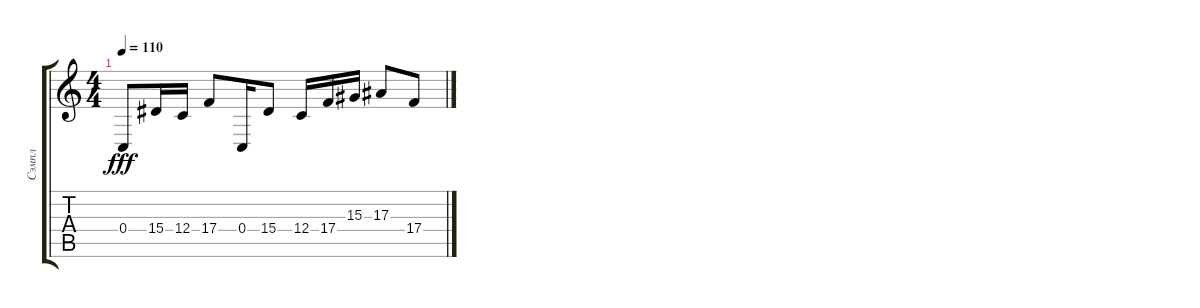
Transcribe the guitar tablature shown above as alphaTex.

\track ("Сэмпл" "Сэмпл") {instrument lead1square}
\staff {score tabs}
\tuning (D4 A3 F3 C3 G2 C2) {hide}
\ts (4 4)
\tempo 110
\clef g2
\ks c
0.4.8{dy fff} 15.4.16 12.4.16 17.4.8 0.4.16 15.4.8 12.4.16 17.4.16 15.3.16 17.3.8 17.4.8
